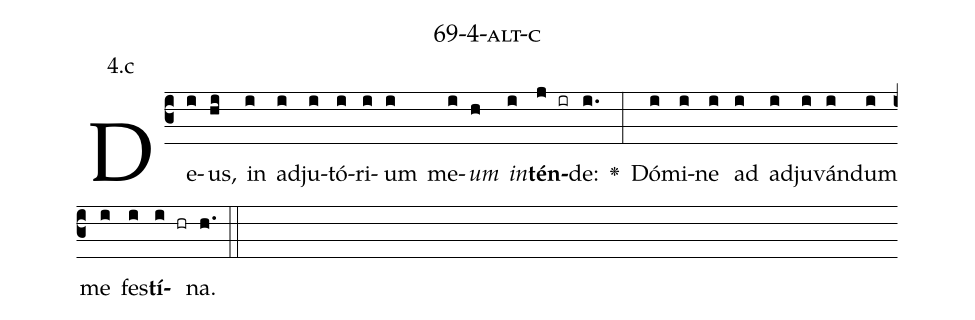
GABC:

name: 69-4-alt-c;
annotation: 4.c;
%%
(c3)De(i)us,(hi) in(i) ad(i)ju(i)tó(i)ri(i)um(i) me(i)<i>um</i>(h) <i>in</i>(i)<b>tén</b>(j ir)de:(i.) <v>\greheightstar</v>(:) Dó(i)mi(i)ne(i) ad(i) ad(i)ju(i)ván(i)dum(i) me(i) fes(i)<b>tí</b>(i hr)na.(h.) (::)


%E(i) u(i) o(i) u(i) a(i) e.(h.) (::)
